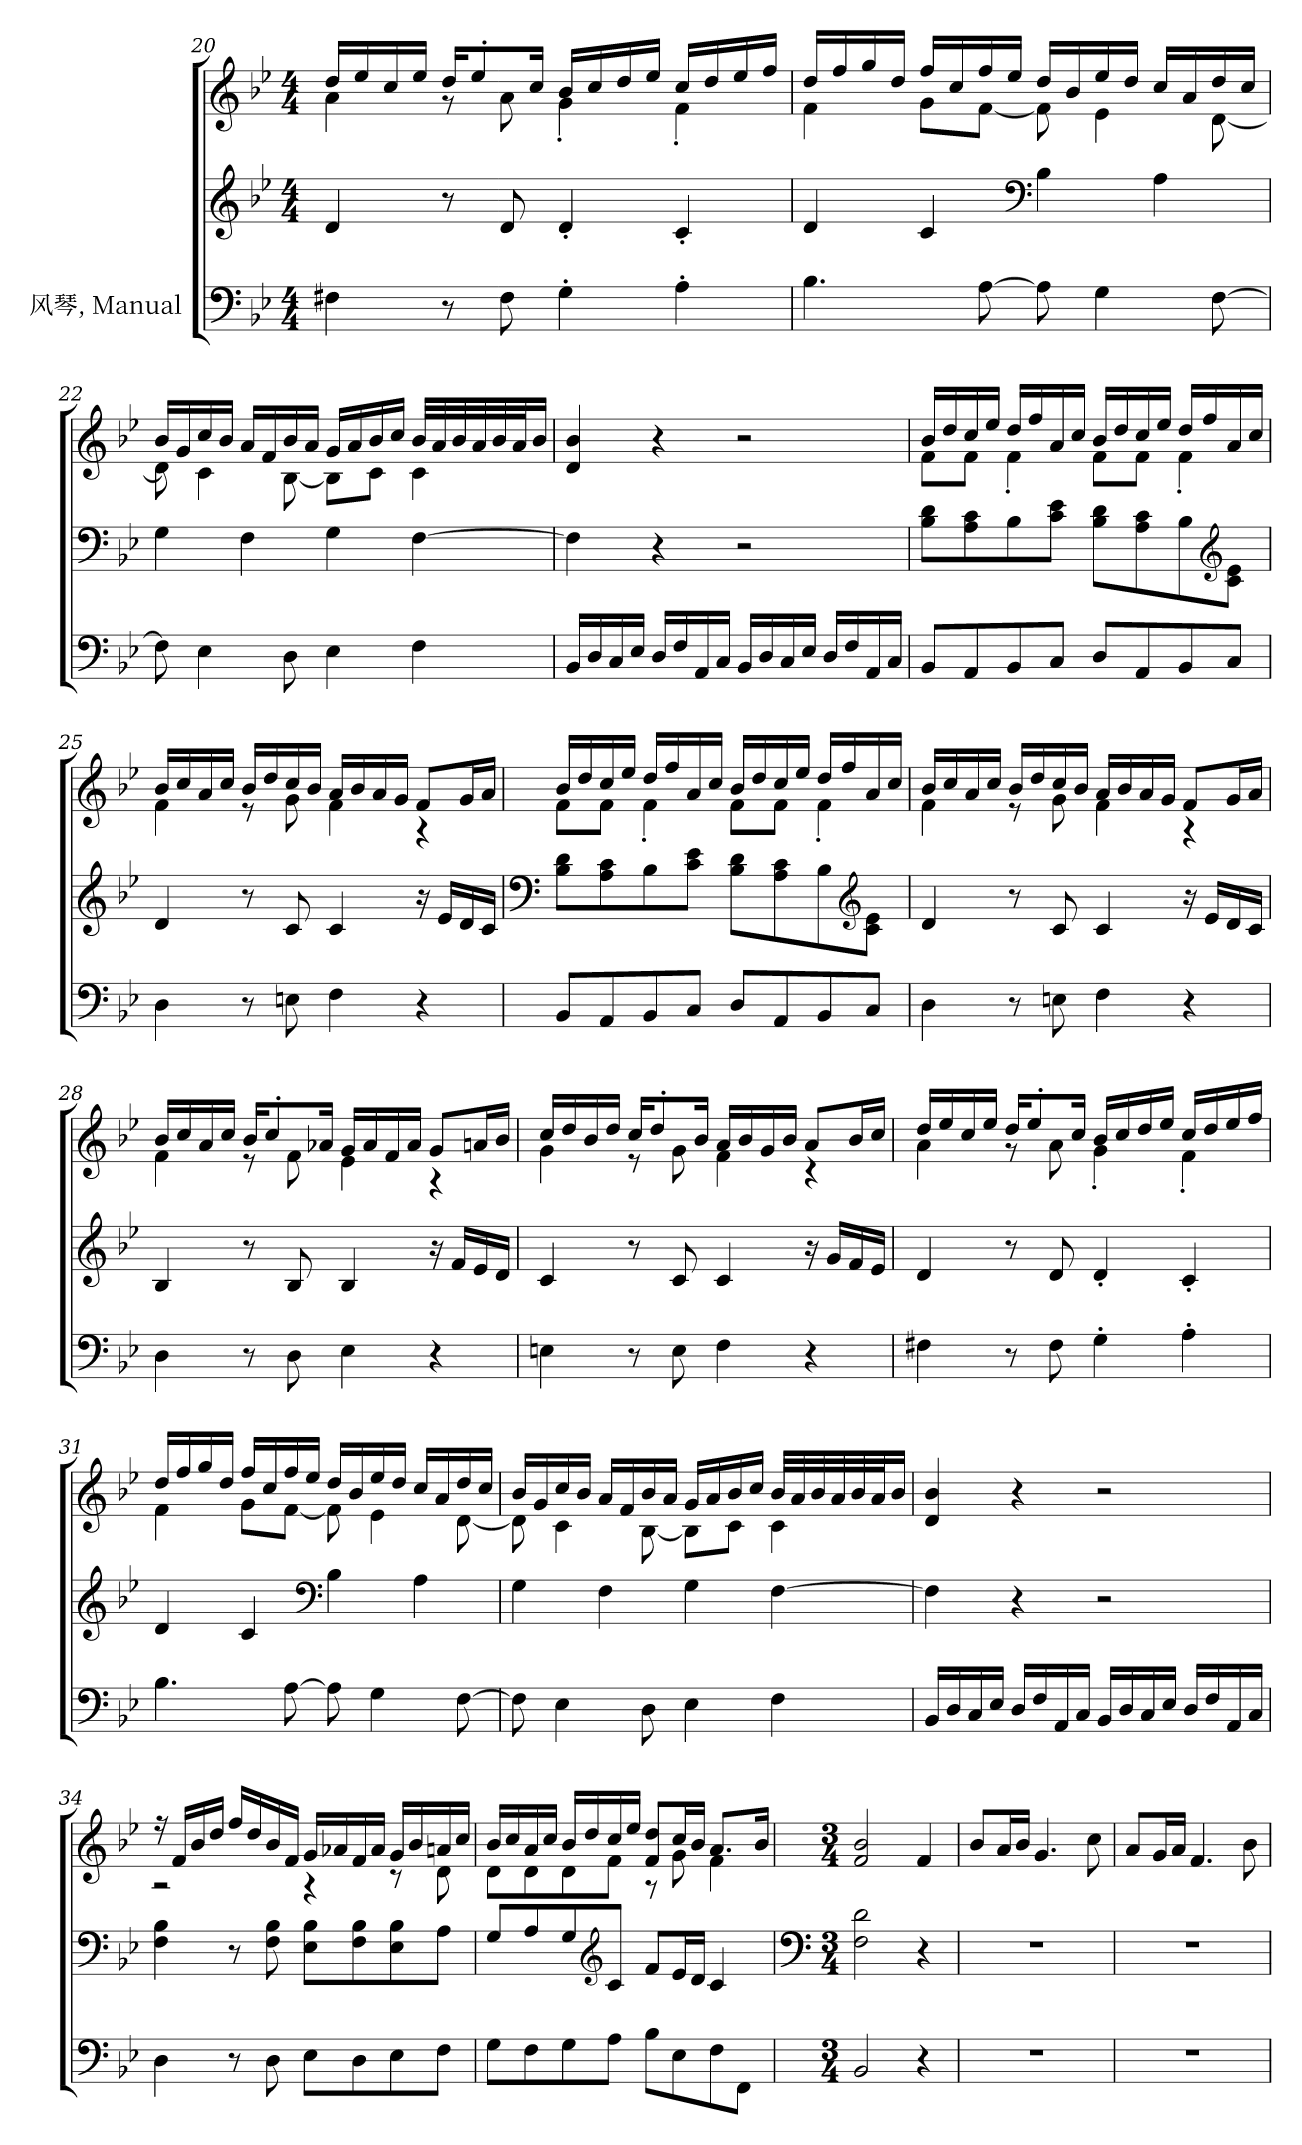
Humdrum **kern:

**kern	**kern	**kern
*part1	*part1	*part1
*staff3	*staff2	*staff1
*I"风琴, Manual	*	*
*clefF4	*clefG2	*clefG2
*k[b-e-]	*k[b-e-]	*k[b-e-]
*M4/4	*M4/4	*M4/4
=20	=20	=20
*	*	*^
4F#X\	4d/	16dd/LL	4a\
.	.	16ee-/	.
.	.	16cc/	.
.	.	16ee-/JJ	.
8r	8r	16dd/KL	8r
.	.	8ee-'/	.
8F#\	8d/	.	8a\
.	.	16cc/Jk	.
4G'\	4d'/	16b-/LL	4g'\
.	.	16cc/	.
.	.	16dd/	.
.	.	16ee-/JJ	.
4A'\	4c'/	16cc/LL	4f'\
.	.	16dd/	.
.	.	16ee-/	.
.	.	16ff/JJ	.
!!LO:LB:g=z	!!
=21	=21	=21	=21
4.B-\	4d/	16dd/LL	4f\
.	.	16ff/	.
.	.	16gg/	.
.	.	16dd/JJ	.
.	4c/	16ff/LL	8g\L
.	.	16cc/	.
[8A\	.	16ff/	[8f\J
.	.	16ee-/JJ	.
*	*clefF4	*	*
8A\]	4B-\	16dd/LL	8f\]
.	.	16b-/	.
4G\	.	16ee-/	4e-\
.	.	16dd/JJ	.
.	4A\	16cc/LL	.
.	.	16a/	.
[8F\	.	16dd/	[8d\
.	.	16cc/JJ	.
=22	=22	=22	=22
8F\]	4G\	16b-/LL	8d\]
.	.	16g/	.
4E-\	.	16cc/	4c\
.	.	16b-/JJ	.
.	4F\	16a/LL	.
.	.	16f/	.
8D\	.	16b-/	[8B-\
.	.	16a/JJ	.
4E-\	4G\	16g/LL	8B-\L]
.	.	16a/	.
.	.	16b-/	8c\J
.	.	16cc/JJ	.
4F\	[4F\	32b-/LLL	4c\
.	.	32a/	.
.	.	32b-/	.
.	.	32a/	.
.	.	32b-/	.
.	.	32a/J	.
.	.	16b-/JJ	.
*	*	*v	*v
!!LO:LB:g=z
=23	=23	=23
16BB-/LL	4F\]	4d/ 4b-/
16D/	.	.
16C/	.	.
16E-/JJ	.	.
16D/LL	4r	4r
16F/	.	.
16AA/	.	.
16C/JJ	.	.
16BB-/LL	2r	2r
16D/	.	.
16C/	.	.
16E-/JJ	.	.
16D/LL	.	.
16F/	.	.
16AA/	.	.
16C/JJ	.	.
=24	=24	=24
*	*	*^
8BB-/L	8B-\ 8d\L	16b-/LL	8f\L
.	.	16dd/	.
8AA/	8A\ 8c\	16cc/	8f\J
.	.	16ee-/JJ	.
8BB-/	8B-\	16dd/LL	4f'\
.	.	16ff/	.
8C/J	8c\ 8e-\J	16a/	.
.	.	16cc/JJ	.
8D/L	8B-\ 8d\L	16b-/LL	8f\L
.	.	16dd/	.
8AA/	8A\ 8c\	16cc/	8f\J
.	.	16ee-/JJ	.
8BB-/	8B-\	16dd/LL	4f'\
.	.	16ff/	.
*	*clefG2	*	*
8C/J	8c\ 8e-\J	16a/	.
.	.	16cc/JJ	.
!!LO:LB:g=z	!!
=25	=25	=25	=25
4D\	4d/	16b-/LL	4f\
.	.	16cc/	.
.	.	16a/	.
.	.	16cc/JJ	.
8r	8r	16b-/LL	8r
.	.	16dd/	.
8En\	8c/	16cc/	8g\
.	.	16b-/JJ	.
4F\	4c/	16a/LL	4f\
.	.	16b-/	.
.	.	16a/	.
.	.	16g/JJ	.
4r	16r	8f/L	4r
.	16e-/LL	.	.
.	16d/	16g/L	.
.	16c/JJ	16a/JJ	.
=26	=26	=26	=26
*	*clefF4	*	*
8BB-/L	8B-\ 8d\L	16b-/LL	8f\L
.	.	16dd/	.
8AA/	8A\ 8c\	16cc/	8f\J
.	.	16ee-/JJ	.
8BB-/	8B-\	16dd/LL	4f'\
.	.	16ff/	.
8C/J	8c\ 8e-\J	16a/	.
.	.	16cc/JJ	.
8D/L	8B-\ 8d\L	16b-/LL	8f\L
.	.	16dd/	.
8AA/	8A\ 8c\	16cc/	8f\J
.	.	16ee-/JJ	.
8BB-/	8B-\	16dd/LL	4f'\
.	.	16ff/	.
*	*clefG2	*	*
8C/J	8c\ 8e-\J	16a/	.
.	.	16cc/JJ	.
!!LO:PB:g=z	!!
=27	=27	=27	=27
4D\	4d/	16b-/LL	4f\
.	.	16cc/	.
.	.	16a/	.
.	.	16cc/JJ	.
8r	8r	16b-/LL	8r
.	.	16dd/	.
8En\	8c/	16cc/	8g\
.	.	16b-/JJ	.
4F\	4c/	16a/LL	4f\
.	.	16b-/	.
.	.	16a/	.
.	.	16g/JJ	.
4r	16r	8f/L	4r
.	16e-/LL	.	.
.	16d/	16g/L	.
.	16c/JJ	16a/JJ	.
=28	=28	=28	=28
4D\	4B-/	16b-/LL	4f\
.	.	16cc/	.
.	.	16a/	.
.	.	16cc/JJ	.
8r	8r	16b-/KL	8r
.	.	8cc'/	.
8D\	8B-/	.	8f\
.	.	16a-X/Jk	.
4E-\	4B-/	16g/LL	4e-\
.	.	16a-/	.
.	.	16f/	.
.	.	16a-/JJ	.
4r	16r	8g/L	4r
.	16f/LL	.	.
.	16e-/	16an/L	.
.	16d/JJ	16b-/JJ	.
!!LO:LB:g=z	!!
=29	=29	=29	=29
4En\	4c/	16cc/LL	4g\
.	.	16dd/	.
.	.	16b-/	.
.	.	16dd/JJ	.
8r	8r	16cc/KL	8r
.	.	8dd'/	.
8E\	8c/	.	8g\
.	.	16b-/Jk	.
4F\	4c/	16a/LL	4f\
.	.	16b-/	.
.	.	16g/	.
.	.	16b-/JJ	.
4r	16r	8a/L	4r
.	16g/LL	.	.
.	16f/	16b-/L	.
.	16e-/JJ	16cc/JJ	.
=30	=30	=30	=30
4F#X\	4d/	16dd/LL	4a\
.	.	16ee-/	.
.	.	16cc/	.
.	.	16ee-/JJ	.
8r	8r	16dd/KL	8r
.	.	8ee-'/	.
8F#\	8d/	.	8a\
.	.	16cc/Jk	.
4G'\	4d'/	16b-/LL	4g'\
.	.	16cc/	.
.	.	16dd/	.
.	.	16ee-/JJ	.
4A'\	4c'/	16cc/LL	4f'\
.	.	16dd/	.
.	.	16ee-/	.
.	.	16ff/JJ	.
!!LO:LB:g=z	!!
=31	=31	=31	=31
4.B-\	4d/	16dd/LL	4f\
.	.	16ff/	.
.	.	16gg/	.
.	.	16dd/JJ	.
.	4c/	16ff/LL	8g\L
.	.	16cc/	.
[8A\	.	16ff/	[8f\J
.	.	16ee-/JJ	.
*	*clefF4	*	*
8A\]	4B-\	16dd/LL	8f\]
.	.	16b-/	.
4G\	.	16ee-/	4e-\
.	.	16dd/JJ	.
.	4A\	16cc/LL	.
.	.	16a/	.
[8F\	.	16dd/	[8d\
.	.	16cc/JJ	.
=32	=32	=32	=32
8F\]	4G\	16b-/LL	8d\]
.	.	16g/	.
4E-\	.	16cc/	4c\
.	.	16b-/JJ	.
.	4F\	16a/LL	.
.	.	16f/	.
8D\	.	16b-/	[8B-\
.	.	16a/JJ	.
4E-\	4G\	16g/LL	8B-\L]
.	.	16a/	.
.	.	16b-/	8c\J
.	.	16cc/JJ	.
4F\	[4F\	32b-/LLL	4c\
.	.	32a/	.
.	.	32b-/	.
.	.	32a/	.
.	.	32b-/	.
.	.	32a/J	.
.	.	16b-/JJ	.
*	*	*v	*v
!!LO:LB:g=z
=33	=33	=33
16BB-/LL	4F\]	4d/ 4b-/
16D/	.	.
16C/	.	.
16E-/JJ	.	.
16D/LL	4r	4r
16F/	.	.
16AA/	.	.
16C/JJ	.	.
16BB-/LL	2r	2r
16D/	.	.
16C/	.	.
16E-/JJ	.	.
16D/LL	.	.
16F/	.	.
16AA/	.	.
16C/JJ	.	.
=34	=34	=34
*	*	*^
4D\	4F\ 4B-\	16r	2r
.	.	16f/LL	.
.	.	16b-/	.
.	.	16dd/JJ	.
8r	8r	16ff/LL	.
.	.	16dd/	.
8D\	8F\ 8B-\	16b-/	.
.	.	16f/JJ	.
8E-\L	8E-\ 8B-\L	16g/LL	4r
.	.	16a-X/	.
8D\	8F\ 8B-\	16f/	.
.	.	16a-/JJ	.
8E-\	8E-\ 8B-\	16g/LL	8r
.	.	16b-/	.
8F\J	8A\J	16an/	8d\
.	.	16cc/JJ	.
!!LO:PB:g=z	!!
=35	=35	=35	=35
8G\L	8G/L	16b-/LL	8d\L
.	.	16cc/	.
8F\	8A/	16a/	8d\
.	.	16cc/JJ	.
8G\	8G/	16b-/LL	8d\
.	.	16dd/	.
*	*clefG2	*	*
8A\J	8c/J	16cc/	8f\J
.	.	16ee-/JJ	.
8B-\L	8f/L	8f/ 8dd/L	8r
8E-\	16e-/L	16cc/L	8g\
.	16d/JJ	16b-/JJ	.
8F\	4c/	8.a/L	4f\
8FF\J	.	.	.
.	.	16b-/Jk	.
*	*	*v	*v
=36	=36	=36
*	*clefF4	*
*M3/4	*M3/4	*M3/4
*	*	*MM60
2BB-/	2F\ 2d\	2f/ 2b-/
*	*	*MM80
4r	4r	4f/
=37	=37	=37
2.r	2.r	8b-/L
.	.	16a/L
.	.	16b-/JJ
.	.	4.g/
.	.	8cc\
=38	=38	=38
2.r	2.r	8a/L
.	.	16g/L
.	.	16a/JJ
.	.	4.f/
.	.	8b-\
=	=	=
*-	*-	*-
